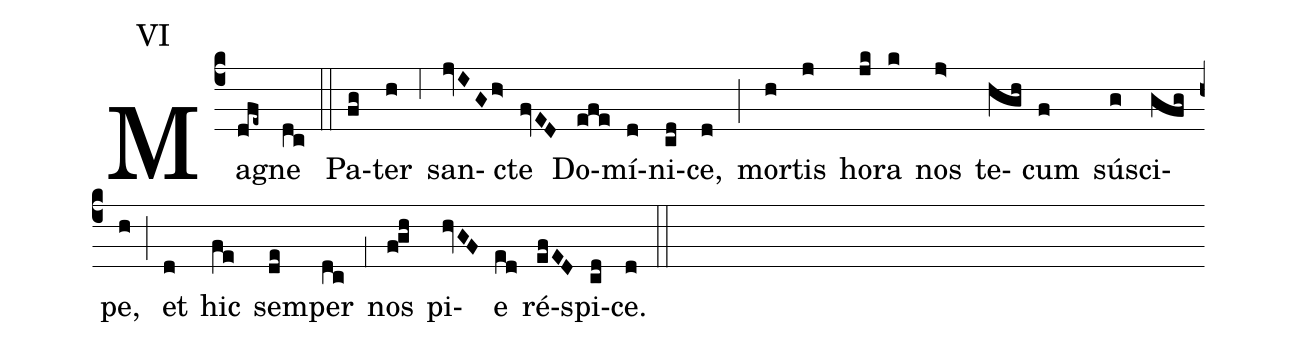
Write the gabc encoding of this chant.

annotation: VI;
%%
(c4) Ma(dfe~)gne(dc) (::) Pa(fg)ter(h) (;6) san(jvIG/h>)cte(fvED) Do(efe)mí(d)ni(cd)ce,(d) (;) mor(h)tis(j) ho(jk)ra(k) nos(j>) te(hgh)cum(f) sú(g)sci(gfg)pe,(h) (;) et(d) hic(fe) sem(de)per(dc) (;1) nos(f!gh) pi(hvGF)e(ed) ré(efED)spi(cd)ce.(d) (::)

% <i>T. P.</i>(::) Al(fg>)le(e//fvEDd)lú(cd~)ia.(d) (::)
